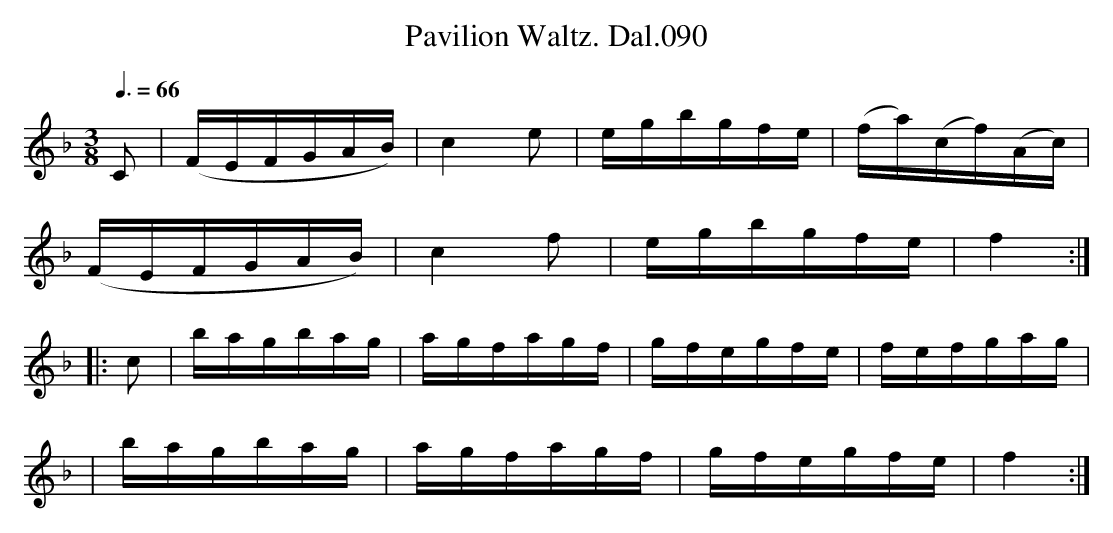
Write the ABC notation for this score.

X:1
T:Pavilion Waltz. Dal.090
Q:3/8=66
M:3/8
L:1/16
K:F Major
C2|(FEFGAB)|c4e2|egbgfe|(fa)(cf)(Ac)|
(FEFGAB)|c4f2|egbgfe|f4:|
|:c2|bagbag|agfagf|gfegfe|fefgag|
|bagbag|agfagf|gfegfe|f4:|
